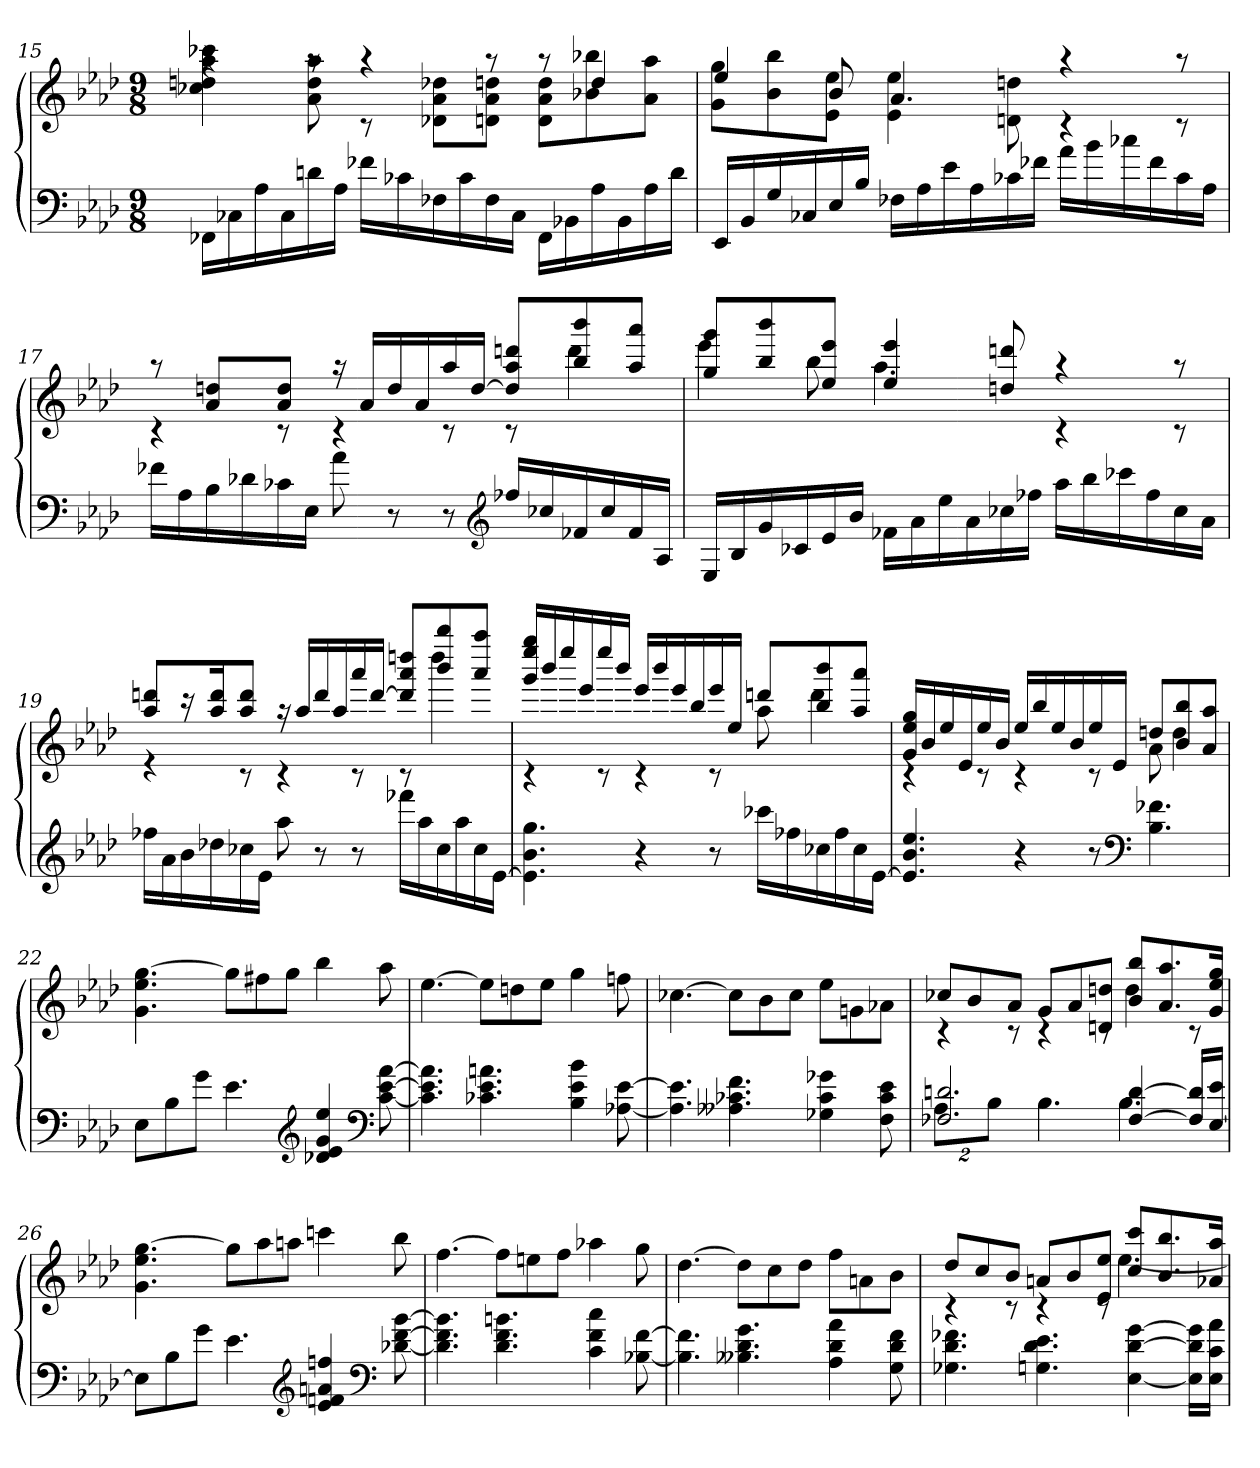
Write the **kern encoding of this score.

**kern	**kern
*part1	*part1
*staff2	*staff1
*clefF4	*clefG2
*k[b-e-a-d-]	*k[b-e-a-d-]
*f:	*f:
*M9/8	*M9/8
=15	=15
*	*^
16FF-XLL	4raa	4cc-X 4ddn 4aa- 4ccc-X
16C-X	.	.
16A-	.	.
16C-	.	.
16dn	8raa	8a- 8dd 8aa-
16A-JJ	.	.
16f-XLL	4raa	8rc
16c-X	.	.
16F-X	.	8d-X 8a- 8dd-XL
16c-	.	.
16F-	8raa	8dn 8a- 8ddnJ
16C-JJ	.	.
16FF-LL	8raa	8d 8a- 8ddL
16BB-X	.	.
16A-	4dd	8b-X 8bb-X
16BB-	.	.
16A-	.	8a- 8aa-J
16dJJ	.	.
=16	=16	=16
16EE-LL	4ee-	8g 8ggL
16BB-	.	.
16G	.	8b- 8bb-
16C-X	.	.
16E-	8b-	8e- 8ee-J
16B-JJ	.	.
16F-XLL	4.a-	4e- 4ee-
16A-	.	.
16e-	.	.
16A-	.	.
16c-X	.	8dn 8ddn
16f-XJJ	.	.
16a-LL	4raa	4rc
16b-	.	.
16cc-X	.	.
16f-	.	.
16c-	8raa	8rc
16A-JJ	.	.
=17	=17	=17
16f-XLL	8raa	4rc
16A-	.	.
16B-	8a- 8ddnL	.
16d-X	.	.
16c-X	8a- 8ddJ	8rc
16E-JJ	.	.
8a-	16raa	4rc
.	16a-LL	.
8r	16dd	.
.	16a-	.
8r	16aa-	8rc
.	[16ddJJ	.
*clefG2	*	*
16ff-XLL	8dd] 8aa- 8dddnL	8rc
16cc-X	.	.
16f-X	8bb- 8bbb-	4ddd
16cc-	.	.
16f-	8aa- 8aaa-J	.
16A-JJ	.	.
=18	=18	=18
16E-LL	8gg 8gggL	4eee-
16B-	.	.
16g	8bb- 8bbb-	.
16c-X	.	.
16e-	8ee- 8eee-J	8bb-
16b-JJ	.	.
16f-XLL	4ee- 4eee-	4.aa-
16a-	.	.
16ee-	.	.
16a-	.	.
16cc-X	8ddn 8dddn	.
16ff-XJJ	.	.
16aa-LL	4raa	4rc
16bb-	.	.
16ccc-X	.	.
16ff-	.	.
16cc-	8raa	8rc
16a-JJ	.	.
=19	=19	=19
16ff-XLL	8aa- 8dddnL	4r
16a-	.	.
16b-	16r	.
16dd-X	16aa- 16dddK	.
16cc-X	8aa- 8dddJ	8rc
16e-JJ	.	.
8aa-	16raa	4rc
.	16aa-LL	.
8r	16ddd	.
.	16aa-	.
8r	16aaa-	8rc
.	[16dddJJ	.
16fff-XLL	8ddd] 8aaa- 8ddddnL	8rc
16aa-	.	.
16cc-	8bbb- 8bbbb-	4dddd
16aa-	.	.
16cc-	8aaa- 8aaaa-J	.
[16e-JJ	.	.
=20	=20	=20
4.e-] 4.b- 4.gg	16ggg 16eeee- 16ggggLL	4rc
.	16bbb-	.
.	16eeee-	.
.	16eee-	.
.	16eeee-	8rc
.	16bbb-JJ	.
4r	16eee-LL	4rc
.	16bbb-	.
.	16eee-	.
.	16bb-	.
8r	16eee-	8rc
.	16ee-JJ	.
16ccc-XLL	8dddnL	8aa-
16ff-X	.	.
16cc-X	8bb- 8bbb-	4ddd
16ff-	.	.
16cc-	8aa- 8aaa-J	.
[16e-JJ	.	.
=21	=21	=21
4.e-] 4.b- 4.ee-	16g 16ee- 16ggLL	4rc
.	16b-	.
.	16ee-	.
.	16e-	.
.	16ee-	8rc
.	16b-JJ	.
4r	16ee-LL	4rc
.	16bb-	.
.	16ee-	.
.	16b-	.
8r	16ee-	8rc
.	16e-JJ	.
*clefF4	*	*
4.B- 4.f-X	8ddnL	8a-
.	8b- 8bb-	4dd
.	8a- 8aa-J	.
*	*v	*v
=22	=22
8E-L	4.g 4.ee- [4.gg
8B-	.
8gJ	.
4.e-	8ggL]
.	8ff#X
.	8ggJ
*clefG2	*
4d-X 4e- 4g 4ee-	4bb-
*clefF4	*
[8c [8e- [8a-	8aa-
=23	=23
4.c] 4.e-] 4.a-]	[4.ee-
4.c-X 4.e- 4.an	8ee-L]
.	8ddn
.	8ee-J
4B- 4e- 4b-	4gg
[8A-X [8e-	8ffn
=24	=24
4.A-] 4.e-]	[4.cc-X
4.A--X 4.c-X 4.f	8cc-L]
.	8b-
.	8cc-J
4G-X 4c- 4g-X	8ee-L
.	8gn
8F 8c- 8e-	8a-XJ
=25	=25
*^	*^
2.F-X 2.dn	16%3A-L	8cc-XL	4rc
.	.	8b-	.
.	16%3B-J	.	.
.	.	8a-J	8rc
.	4.B-	8gL	4rc
.	.	8a-	.
.	.	8dn 8ddnJ	8rc
[4F- [4d	4.B-	8b- 8bb-L	4dd
.	.	8.a- 8.aa-	.
16F-] 16d]LL	.	.	8rc
[16E- 16e-JJ	.	16g 16ee- 16ggJk	.
*v	*v	*	*
*	*v	*v
=26	=26
8E-L]	4.g 4.ee- [4.gg
8B-	.
8gJ	.
4.e-	8ggL]
.	8aa-
.	8aanJ
*clefG2	*
4e- 4fn 4an 4ffn	4cccn
*clefF4	*
[8d-X [8f [8b-	8bb-
=27	=27
4.d-] 4.f] 4.b-]	[4.ff
4.d- 4.f 4.bn	8ffL]
.	8een
.	8ffJ
4c 4f 4cc	4aa-X
[8B-X [8f	8gg
=28	=28
4.B-] 4.f]	[4.dd-
4.B--X 4.d- 4.g	8dd-L]
.	8cc
.	8dd-J
4A- 4d- 4a-	8ffL
.	8an
8G 8d- 8f	8b-J
=29	=29
*	*^
4.G-X 4.d- 4.f-X	8dd-L	4rc
.	8cc	.
.	8b-J	8rc
4.Gn 4.d- 4.e-	8anL	4rc
.	8b-	.
.	8e- 8ee-J	8rc
[4E- [4d- [4g	8cc 8cccL	[4.ee-
.	8.b- 8.bb-	.
16E-] 16d-] 16g]LL	.	.
16E- 16c 16a-JJ	16a-X 16aa-Jk	.
*	*v	*v
=	=
*-	*-
